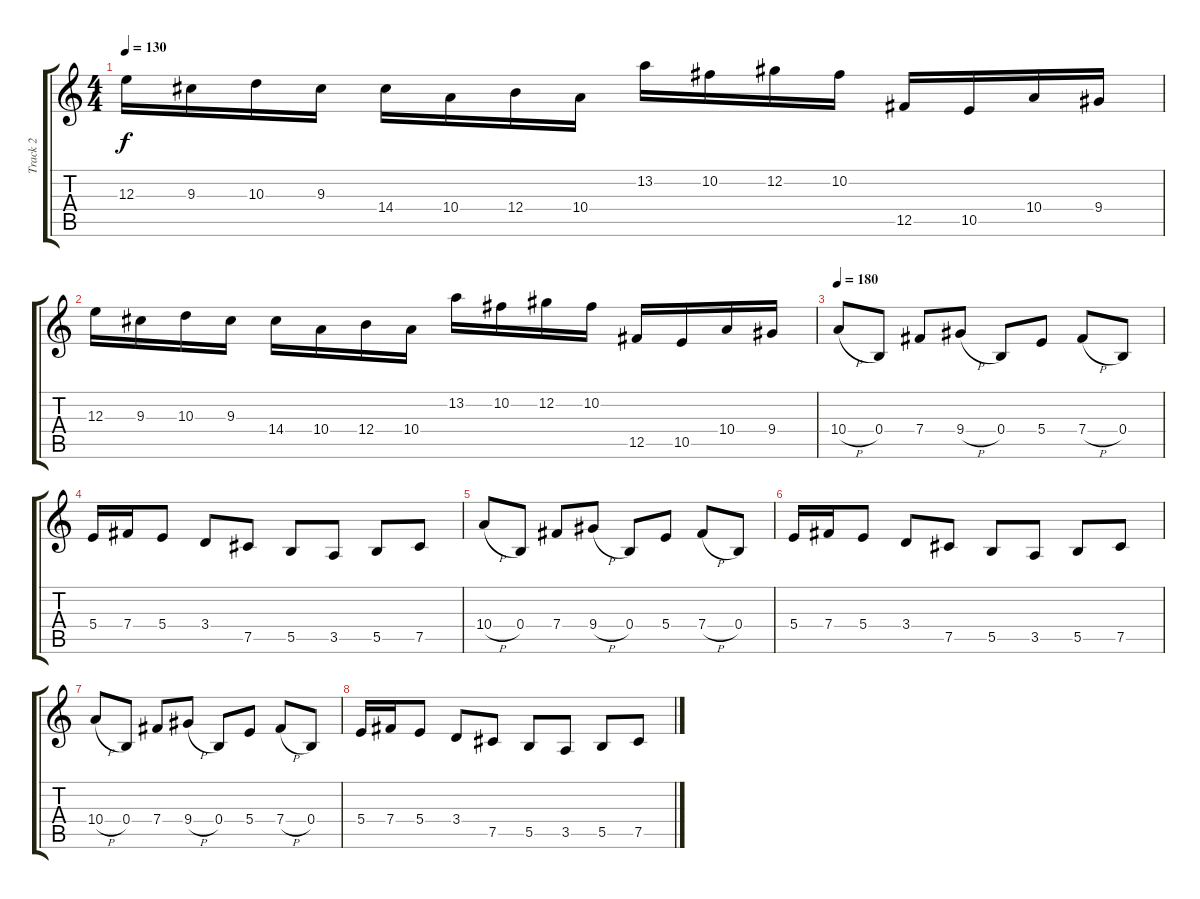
\track ("Track 2" "Track 2") {instrument distortionguitar}
\staff {score tabs}
\tuning (Db4 Ab3 E3 B2 Gb2 B1) {hide}
\ts (4 4)
\tempo 130
\clef g2
\ks c
12.3.16{dy f} 9.3.16 10.3.16 9.3.16 14.4.16 10.4.16 12.4.16 10.4.16 13.2.16 10.2.16 12.2.16 10.2.16 12.5.16 10.5.16 10.4.16 9.4.16 |
12.3.16 9.3.16 10.3.16 9.3.16 14.4.16 10.4.16 12.4.16 10.4.16 13.2.16 10.2.16 12.2.16 10.2.16 12.5.16 10.5.16 10.4.16 9.4.16 |
\tempo 180
10.4{h}.8 0.4.8 7.4.8 9.4{h}.8 0.4.8 5.4.8 7.4{h}.8 0.4.8 |
5.4.16 7.4.16 5.4.8 3.4.8 7.5.8 5.5.8 3.5.8 5.5.8 7.5.8 |
10.4{h}.8 0.4.8 7.4.8 9.4{h}.8 0.4.8 5.4.8 7.4{h}.8 0.4.8 |
5.4.16 7.4.16 5.4.8 3.4.8 7.5.8 5.5.8 3.5.8 5.5.8 7.5.8 |
10.4{h}.8 0.4.8 7.4.8 9.4{h}.8 0.4.8 5.4.8 7.4{h}.8 0.4.8 |
5.4.16 7.4.16 5.4.8 3.4.8 7.5.8 5.5.8 3.5.8 5.5.8 7.5.8
